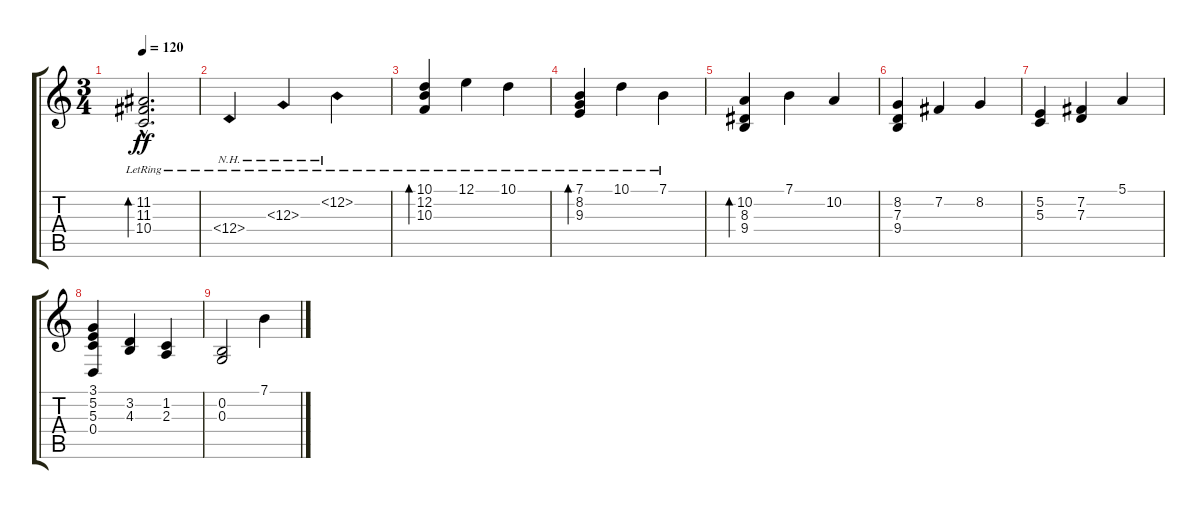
\track "" {instrument fx4atmosphere}
\staff {score tabs}
\tuning (E4 B3 G3 D3 A2 E2) {hide}
\ts (3 4)
\tempo 120
\clef g2
\ks c
(11.2{hac} 11.3{hac} 10.4{hac lr}).2{d bd 480 dy ff} |
12.4{nh lr}.4 12.3{nh lr}.4 12.2{nh lr}.4 |
(10.1 12.2{lr} 10.3{lr}).4{bd 120} 12.1{lr}.4 10.1{lr}.4 |
(7.1 8.2{lr} 9.3{lr}).4{bd 120} 10.1{lr}.4 7.1{lr}.4 |
(10.2 8.3 9.4).4{bd 120} 7.1.4 10.2.4 |
(8.2 7.3 9.4).4 7.2.4 8.2.4 |
(5.2 5.3).4 (7.2 7.3).4 5.1.4 |
(3.1 5.2 5.3 0.4).4 (3.2 4.3).4 (1.2 2.3).4 |
(0.2 0.3).2 7.1.4
